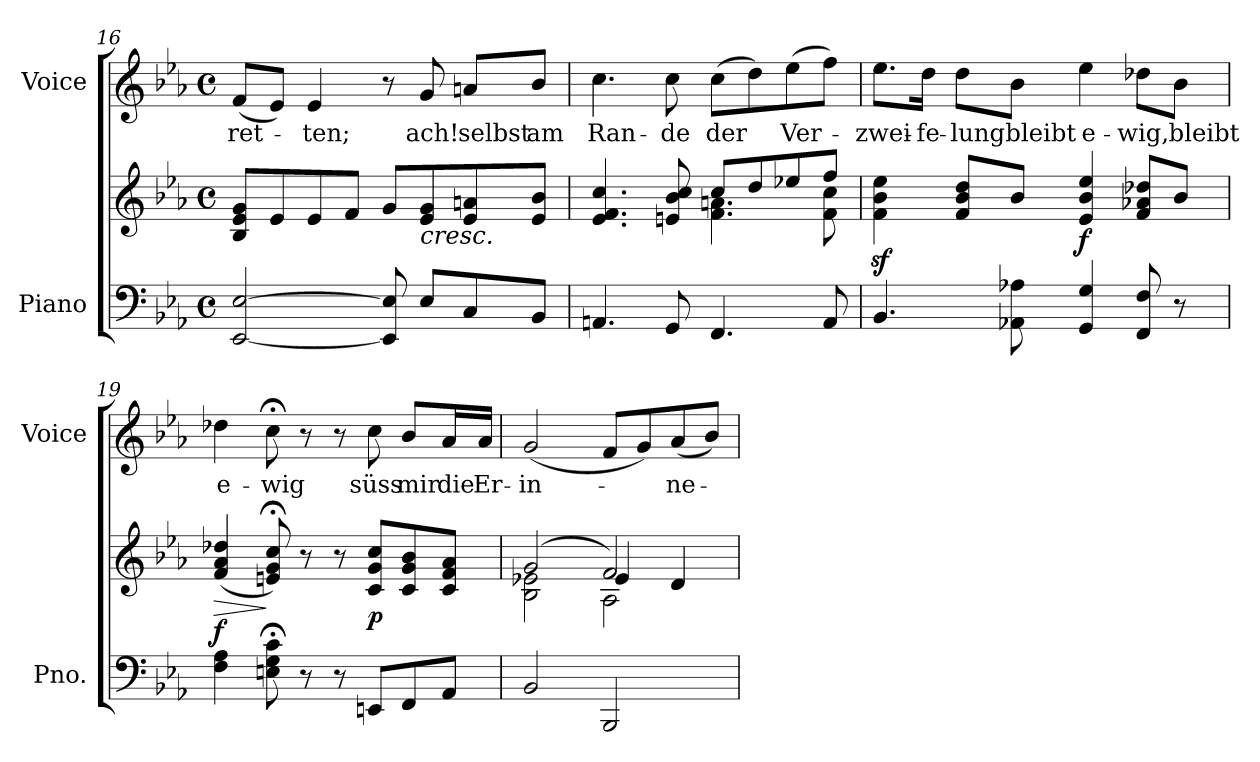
**kern	**kern	**dynam	**kern	**text
*part2	*part2	*part2	*part1	*part1
*staff3	*staff2	*staff2/3	*staff1	*staff1
*I"Piano	*	*	*I"Voice	*
*I'Pno.	*	*	*I'Voice	*
*clefF4	*clefG2	*	*clefG2	*
*k[b-e-a-]	*k[b-e-a-]	*	*k[b-e-a-]	*
*E-:	*E-:	*	*E-:	*
*M4/4	*M4/4	*	*M4/4	*
*met(c)	*met(c)	*	*met(c)	*
=16	=16	=16	=16	=16
!	!	!	!	!LO:LY:b:color=#000000
[<2EE-i/ [>2E-i	8B-i/ 8e-i 8giL	.	(8fi/L	ret-
.	8e-i/	.	8e-i/J)	.
!	!	!	!	!LO:LY:b:color=#000000
.	8e-i/	.	4e-i/	-ten;
.	8fi/J	.	.	.
8EE-i/] 8E-i]	8gi/L	.	8r	.
!	!LO:TX:b:i:t=cresc.	!	!	!
!	!	!	!	!LO:LY:b:color=#000000
8E-i/L	8e-i/ 8gi	.	8gi/	ach!
!	!	!	!	!LO:LY:b:color=#000000
8Ci/	8e-i/ 8ani	.	8ani/L	selbst
!	!	!	!	!LO:LY:b:color=#000000
8BB-i/J	8e-i/ 8b-iJ	.	8b-i/J	am
!!LO:PB:g=z
=17	=17	=17	=17	=17
*	*^	*	*	*
!	!	!	!	!	!LO:LY:b:color=#000000
4.AAni/	4.e-i/ 4.fi 4.cci	2ryy	.	4.cci\	Ran-
!	!	!	!	!	!LO:LY:b:color=#000000
8GGi/	8eni/ 8b-i 8cci	.	.	8cci\	-de
!	!	!	!	!	!LO:LY:b:color=#000000
4.FFi/	8cci/L	4.fi\ 4.ani	.	(8cci\L	der
.	8ddi/	.	.	8ddi\)	.
!	!	!	!	!	!LO:LY:b:color=#000000
.	8ee-Xi/	.	.	(8ee-i\	Ver-
8AAi/	8ffi/J	8fi\ 8cci	.	8ffi\J)	.
*	*v	*v	*	*	*
=18	=18	=18	=18	=18
*	*^	*	*	*
!	!	!	!	!	!LO:LY:b:color=#000000
*	*v	*v	*	*	*
4.BB-i/	4fi\z 4b-iz 4ee-iz	.	8.ee-i\L	-zwei-
!	!	!	!	!LO:LY:b:color=#000000
.	.	.	16ddi\Jk	-fe-
!	!	!	!	!LO:LY:b:color=#000000
.	8fi/ 8b-i 8ddiL	.	8ddi\L	-lung
!	!	!	!	!LO:LY:b:color=#000000
8AA-Xi\ 8A-Xi	8b-i/J	.	8b-i\J	bleibt
!	!	!	!	!LO:LY:b:color=#000000
4GGi/ 4Gi	4e-i/ 4b-i 4ee-i	f	4ee-i\	e-
!	!	!	!	!LO:LY:b:color=#000000
8FFi/ 8Fi	8fi/ 8a-Xi 8dd-XiL	.	8dd-Xi\L	-wig,
!	!	!	!	!LO:LY:b:color=#000000
8r	8b-i/J	.	8b-i\J	bleibt
=19	=19	=19	=19	=19
!	!	!LO:HP:b	!	!
!	!	!	!	!LO:LY:b:color=#000000
4Fi\ 4A-i	(4fi/ 4a-i 4dd-Xi	> f	4dd-Xi\	e-
!	!	!	!	!LO:LY:b:color=#000000
8Eni\; 8Gi; 8ci;	8eni/; 8gi; 8cci;)	]	8cc;i\	-wig
8r	8r	.	8r	.
8r	8r	.	8r	.
!	!	!	!	!LO:LY:b:color=#000000
8EEni/L	8ci/ 8gi 8cciL	p	8cci\	süss
!	!	!	!	!LO:LY:b:color=#000000
8FFi/	8ci/ 8gi 8b-i	.	8b-i/L	mir
!	!	!	!	!LO:LY:b:color=#000000
8AA-i/J	8ci/ 8fi 8a-iJ	.	16a-i/L	die
!	!	!	!	!LO:LY:b:color=#000000
.	.	.	16a-i/JJ	Er-
=20	=20	=20	=20	=20
*	*^	*	*	*
*	*	*^	*	*	*
!	!	!	!	!	!	!LO:LY:b:color=#000000
2BB-i/	(2gi/	2B-i\ 2e-Xi	2ryy	.	(2gi/	-in-
2BBB-i/	2fi/)	4e-i/	2A-i\	.	8fi/L	.
.	.	.	.	.	8gi/)	.
!	!	!	!	!	!	!LO:LY:b:color=#000000
.	.	4di/	.	.	(8a-i/	-ne-
.	.	.	.	.	8b-i/J)	.
*	*v	*v	*v	*	*	*
=	=	=	=	=
*-	*-	*-	*-	*-
